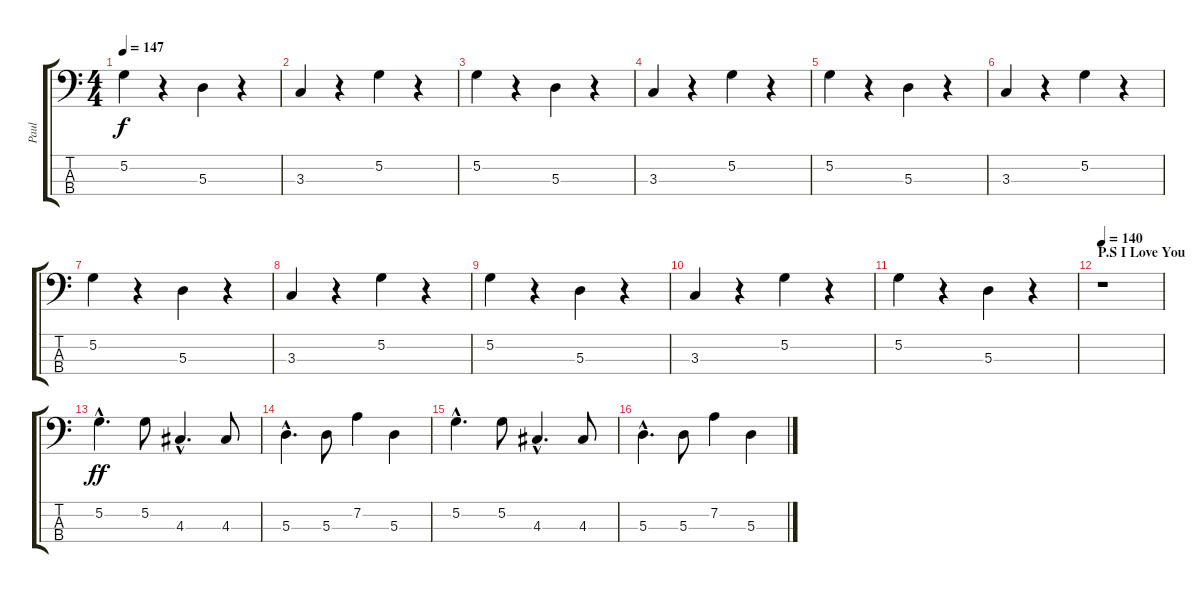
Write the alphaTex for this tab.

\track ("Paul" "Paul") {instrument acousticguitarnylon}
\staff {score tabs}
\tuning (G2 D2 A1 E1) {hide}
\ts (4 4)
\tempo 147
\clef f4
\ks c
5.2.4{dy f} r.4 5.3.4 r.4 |
3.3.4 r.4 5.2.4 r.4 |
5.2.4 r.4 5.3.4 r.4 |
3.3.4 r.4 5.2.4 r.4 |
5.2.4 r.4 5.3.4 r.4 |
3.3.4 r.4 5.2.4 r.4 |
5.2.4 r.4 5.3.4 r.4 |
3.3.4 r.4 5.2.4 r.4 |
5.2.4 r.4 5.3.4 r.4 |
3.3.4 r.4 5.2.4 r.4 |
5.2.4 r.4 5.3.4 r.4 |
\section ("" "P.S I Love You")
\tempo 140
r.1{volume 14 balance 6 instrument electricbasspick} |
5.2{hac}.4{d dy ff} 5.2.8 4.3{hac}.4{d} 4.3.8 |
5.3{hac}.4{d} 5.3.8 7.2.4 5.3.4 |
5.2{hac}.4{d} 5.2.8 4.3{hac}.4{d} 4.3.8 |
5.3{hac}.4{d} 5.3.8 7.2.4 5.3.4
